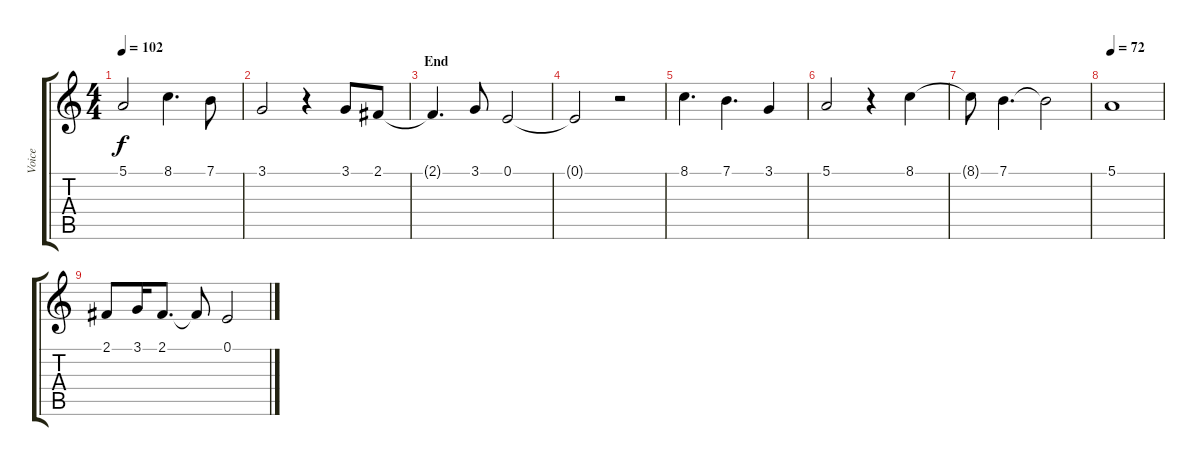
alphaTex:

\track ("Voice" "Voice") {instrument synthvoice}
\staff {score tabs}
\tuning (E4 B3 G3 D3 A2 E2) {hide}
\ts (4 4)
\tempo 102
\clef g2
\ks c
5.1.2{dy f} 8.1.4{d} 7.1.8 |
3.1.2 r.4 3.1.8 2.1.8 |
\section ("" "End")
2.1{t}.4{d} 3.1.8 0.1.2 |
0.1{t}.2 r.2 |
8.1.4{d} 7.1.4{d} 3.1.4 |
5.1.2 r.4 8.1.4 |
8.1{t}.8 7.1.4{d} 7.1{t}.2 |
\tempo 72
5.1.1 |
2.1.8 3.1.16 2.1.8{d} 2.1{t}.8 0.1.2
